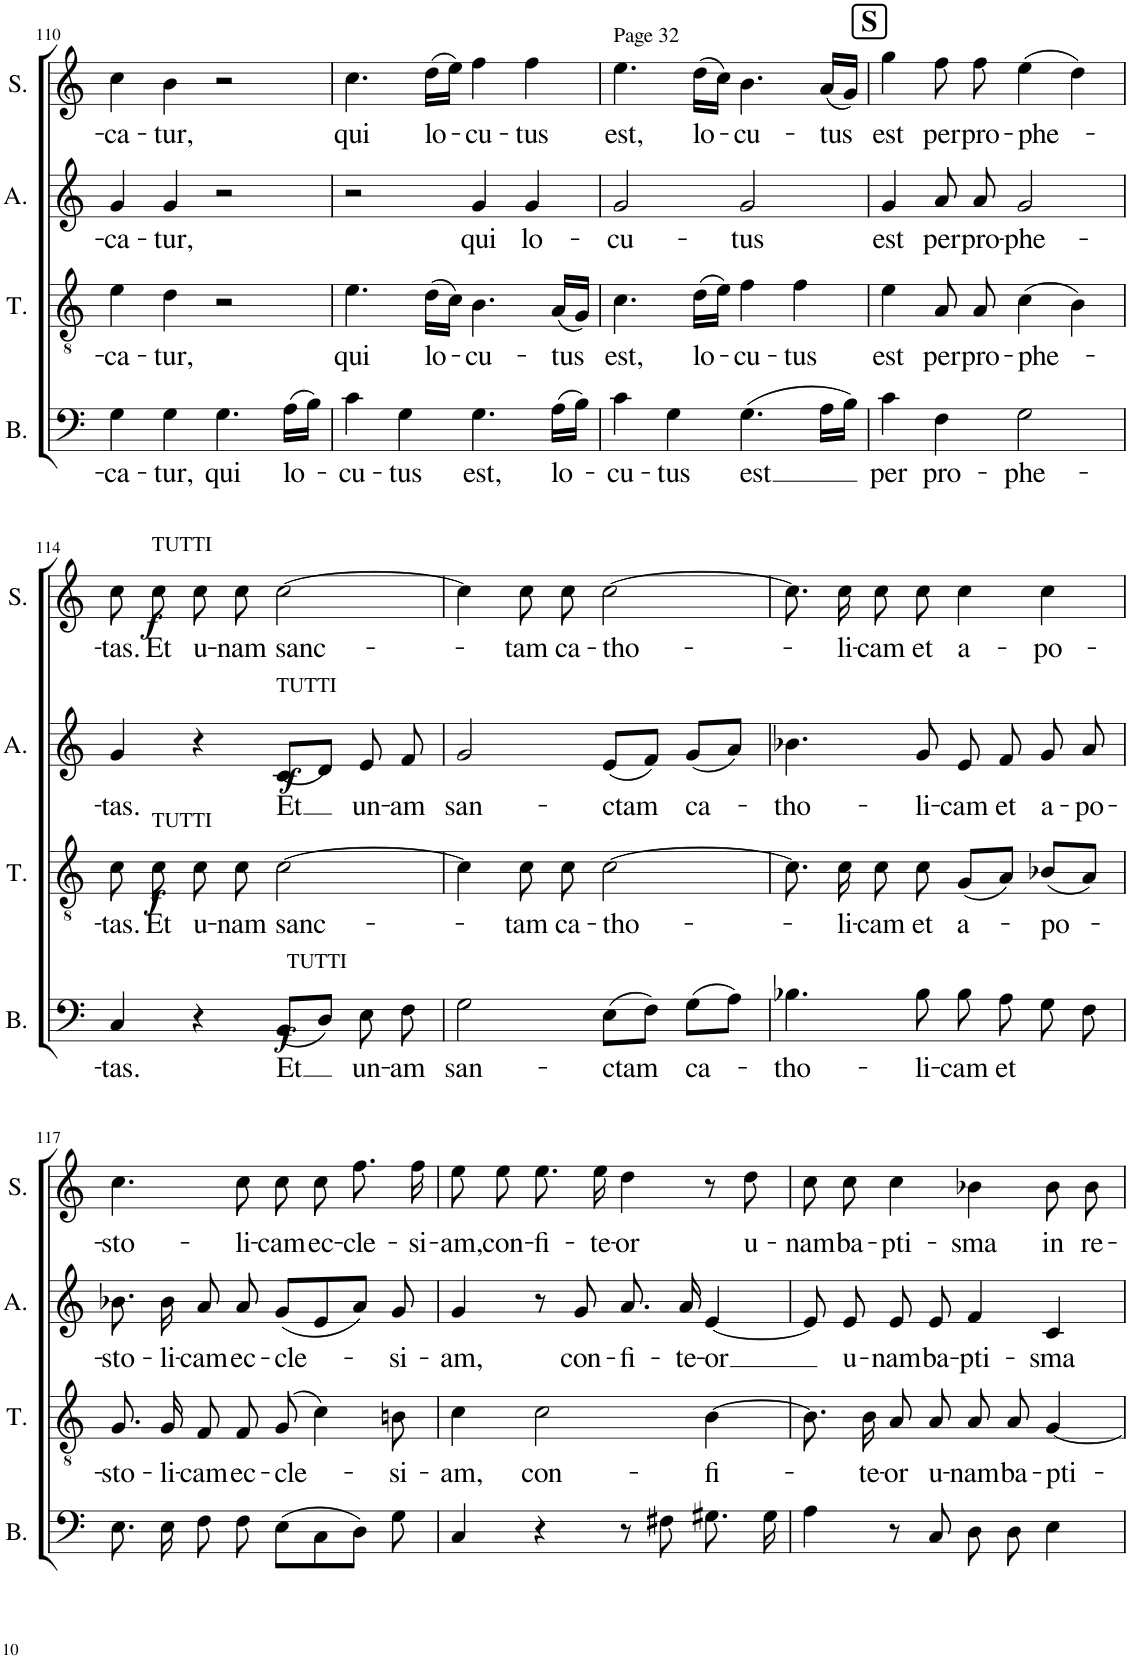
**kern	**text	**dynam	**kern	**text	**dynam	**kern	**text	**dynam	**kern	**text	**dynam
*part4	*part4	*part4	*part3	*part3	*part3	*part2	*part2	*part2	*part1	*part1	*part1
*staff4	*staff4	*staff4	*staff3	*staff3	*staff3	*staff2	*staff2	*staff2	*staff1	*staff1	*staff1
*I"Bass	*	*	*I"Tenor	*	*	*I"Alto	*	*	*I"Soprano	*	*
*I'B.	*	*	*I'T.	*	*	*I'A.	*	*	*I'S.	*	*
!!LO:PB:g=z
*clefF4	*	*	*clefGv2	*	*	*clefG2	*	*	*clefG2	*	*
*k[]	*	*	*k[]	*	*	*k[]	*	*	*k[]	*	*
*M4/4	*	*	*M4/4	*	*	*M4/4	*	*	*M4/4	*	*
*met(c)	*	*	*met(c)	*	*	*met(c)	*	*	*met(c)	*	*
=110	=110	=110	=110	=110	=110	=110	=110	=110	=110	=110	=110
!	!LO:LY:b	!	!	!LO:LY:b	!	!	!LO:LY:b	!	!	!LO:LY:b	!
4G\	-ca-	.	4e\	-ca-	.	4g/	-ca-	.	4cc\	-ca-	.
!	!LO:LY:b	!	!	!LO:LY:b	!	!	!LO:LY:b	!	!	!LO:LY:b	!
4G\	-tur,	.	4d\	-tur,	.	4g/	-tur,	.	4b\	-tur,	.
!	!LO:LY:b	!	!	!	!	!	!	!	!	!	!
4.G\	qui	.	2r	.	.	2r	.	.	2r	.	.
!	!LO:LY:b	!	!	!	!	!	!	!	!	!	!
(16A\LL	lo-	.	.	.	.	.	.	.	.	.	.
16B\JJ)	.	.	.	.	.	.	.	.	.	.	.
=111	=111	=111	=111	=111	=111	=111	=111	=111	=111	=111	=111
!	!LO:LY:b	!	!	!LO:LY:b	!	!	!	!	!	!LO:LY:b	!
4c\	-cu-	.	4.e\	qui	.	2r	.	.	4.cc\	qui	.
!	!LO:LY:b	!	!	!	!	!	!	!	!	!	!
4G\	-tus	.	.	.	.	.	.	.	.	.	.
!	!	!	!	!LO:LY:b	!	!	!	!	!	!LO:LY:b	!
.	.	.	(16d\LL	lo-	.	.	.	.	(16dd\LL	lo-	.
.	.	.	16c\JJ)	.	.	.	.	.	16ee\JJ)	.	.
!	!LO:LY:b	!	!	!LO:LY:b	!	!	!LO:LY:b	!	!	!LO:LY:b	!
4.G\	est,	.	4.B\	-cu-	.	4g/	qui	.	4ff\	-cu-	.
!	!	!	!	!	!	!	!LO:LY:b	!	!	!LO:LY:b	!
.	.	.	.	.	.	4g/	lo-	.	4ff\	-tus	.
!	!LO:LY:b	!	!	!LO:LY:b	!	!	!	!	!	!	!
(16A\LL	lo-	.	(16A/LL	-tus	.	.	.	.	.	.	.
16B\JJ)	.	.	16G/JJ)	.	.	.	.	.	.	.	.
=112	=112	=112	=112	=112	=112	=112	=112	=112	=112	=112	=112
!	!	!	!	!	!	!	!	!	!LO:TX:a:t=Page 32	!	!
!	!LO:LY:b	!	!	!LO:LY:b	!	!	!LO:LY:b	!	!	!LO:LY:b	!
4c\	-cu-	.	4.c\	est,	.	2g/	-cu-	.	4.ee\	est,	.
!	!LO:LY:b	!	!	!	!	!	!	!	!	!	!
4G\	-tus	.	.	.	.	.	.	.	.	.	.
!	!	!	!	!LO:LY:b	!	!	!	!	!	!LO:LY:b	!
.	.	.	(16d\LL	lo-	.	.	.	.	(16dd\LL	lo-	.
.	.	.	16e\JJ)	.	.	.	.	.	16cc\JJ)	.	.
!	!LO:LY:b	!	!	!LO:LY:b	!	!	!LO:LY:b	!	!	!LO:LY:b	!
(4.G\	est	.	4f\	-cu-	.	2g/	-tus	.	4.b\	-cu-	.
!	!	!	!	!LO:LY:b	!	!	!	!	!	!	!
.	.	.	4f\	-tus	.	.	.	.	.	.	.
!	!	!	!	!	!	!	!	!	!	!LO:LY:b	!
16A\LL	.	.	.	.	.	.	.	.	(16a/LL	-tus	.
16B\JJ)	.	.	.	.	.	.	.	.	16g/JJ)	.	.
!!LO:REH:place=s1:a:B:cj:fs=14:t=S
=113	=113	=113	=113	=113	=113	=113	=113	=113	=113	=113	=113
!	!LO:LY:b	!	!	!LO:LY:b	!	!	!LO:LY:b	!	!	!LO:LY:b	!
4c\	per	.	4e\	est	.	4g/	est	.	4gg\	est	.
!	!LO:LY:b	!	!	!LO:LY:b	!	!	!LO:LY:b	!	!	!LO:LY:b	!
4F\	pro-	.	8A/	per	.	8a/	per	.	8ff\	per	.
!	!	!	!	!LO:LY:b	!	!	!LO:LY:b	!	!	!LO:LY:b	!
.	.	.	8A/	pro-	.	8a/	pro-	.	8ff\	pro-	.
!	!LO:LY:b	!	!	!LO:LY:b	!	!	!LO:LY:b	!	!	!LO:LY:b	!
2G\	-phe-	.	(4c\	-phe-	.	2g/	-phe-	.	(4ee\	-phe-	.
.	.	.	4B\)	.	.	.	.	.	4dd\)	.	.
!!LO:LB:g=z
=114	=114	=114	=114	=114	=114	=114	=114	=114	=114	=114	=114
!	!LO:LY:b	!	!	!LO:LY:b	!	!	!LO:LY:b	!	!	!LO:LY:b	!
4C/	-tas.	.	8c\	-tas.	.	4g/	-tas.	.	8cc\	-tas.	.
!	!	!	!	!	!	!	!	!	!LO:TX:a:t=TUTTI	!	!
!	!	!	!LO:TX:a:t=TUTTI	!	!	!	!	!	!	!	!
!	!	!	!	!LO:LY:b	!LO:DY:b	!	!	!	!	!LO:LY:b	!LO:DY:b
.	.	.	8c\	Et	f	.	.	.	8cc\	Et	f
!	!	!	!	!LO:LY:b	!	!	!	!	!	!LO:LY:b	!
4r	.	.	8c\	u-	.	4r	.	.	8cc\	u-	.
!	!	!	!	!LO:LY:b	!	!	!	!	!	!LO:LY:b	!
.	.	.	8c\	-nam	.	.	.	.	8cc\	-nam	.
!	!	!	!	!	!	!LO:TX:a:t=TUTTI	!	!	!	!	!
!LO:TX:a:t=TUTTI	!	!	!	!	!	!	!	!	!	!	!
!	!LO:LY:b	!LO:DY:b	!	!LO:LY:b	!	!	!LO:LY:b	!LO:DY:b	!	!LO:LY:b	!
(8BB/L	Et	f	[2c\	sanc-	.	(8c/L	Et	f	[2cc\	sanc-	.
8D/J)	.	.	.	.	.	8d/J)	.	.	.	.	.
!	!LO:LY:b	!	!	!	!	!	!LO:LY:b	!	!	!	!
8E\	un-	.	.	.	.	8e/	un-	.	.	.	.
!	!LO:LY:b	!	!	!	!	!	!LO:LY:b	!	!	!	!
8F\	-am	.	.	.	.	8f/	-am	.	.	.	.
=115	=115	=115	=115	=115	=115	=115	=115	=115	=115	=115	=115
!	!LO:LY:b	!	!	!	!	!	!LO:LY:b	!	!	!	!
2G\	san-	.	4c\]	.	.	2g/	san-	.	4cc\]	.	.
!	!	!	!	!LO:LY:b	!	!	!	!	!	!LO:LY:b	!
.	.	.	8c\	-tam	.	.	.	.	8cc\	-tam	.
!	!	!	!	!LO:LY:b	!	!	!	!	!	!LO:LY:b	!
.	.	.	8c\	ca-	.	.	.	.	8cc\	ca-	.
!	!LO:LY:b	!	!	!LO:LY:b	!	!	!LO:LY:b	!	!	!LO:LY:b	!
(8E\L	-ctam	.	[2c\	-tho-	.	(8e/L	-ctam	.	[2cc\	-tho-	.
8F\J)	.	.	.	.	.	8f/J)	.	.	.	.	.
!	!LO:LY:b	!	!	!	!	!	!LO:LY:b	!	!	!	!
(8G\L	ca-	.	.	.	.	(8g/L	ca-	.	.	.	.
8A\J)	.	.	.	.	.	8a/J)	.	.	.	.	.
=116	=116	=116	=116	=116	=116	=116	=116	=116	=116	=116	=116
!	!LO:LY:b	!	!	!	!	!	!LO:LY:b	!	!	!	!
4.B-X\	-tho-	.	8.c\]	.	.	4.b-X\	-tho-	.	8.cc\]	.	.
!	!	!	!	!LO:LY:b	!	!	!	!	!	!LO:LY:b	!
.	.	.	16c\	-li-	.	.	.	.	16cc\	-li-	.
!	!	!	!	!LO:LY:b	!	!	!	!	!	!LO:LY:b	!
.	.	.	8c\	-cam	.	.	.	.	8cc\	-cam	.
!	!LO:LY:b	!	!	!LO:LY:b	!	!	!LO:LY:b	!	!	!LO:LY:b	!
8B-\	-li-	.	8c\	et	.	8g/	-li-	.	8cc\	et	.
!	!LO:LY:b	!	!	!LO:LY:b	!	!	!LO:LY:b	!	!	!LO:LY:b	!
8B-\	-cam	.	(8G/L	a-	.	8e/	-cam	.	4cc\	a-	.
!	!LO:LY:b	!	!	!	!	!	!LO:LY:b	!	!	!	!
8A\	et	.	8A/J)	.	.	8f/	et	.	.	.	.
!	!	!	!	!LO:LY:b	!	!	!LO:LY:b	!	!	!LO:LY:b	!
8G\	.	.	(8B-X/L	-po-	.	8g/	a-	.	4cc\	-po-	.
!	!	!	!	!	!	!	!LO:LY:b	!	!	!	!
8F\	.	.	8A/J)	.	.	8a/	-po-	.	.	.	.
!!LO:LB:g=z
=117	=117	=117	=117	=117	=117	=117	=117	=117	=117	=117	=117
!	!	!	!	!LO:LY:b	!	!	!LO:LY:b	!	!	!LO:LY:b	!
8.E\	.	.	8.G/	-sto-	.	8.b-X\	-sto-	.	4.cc\	-sto-	.
!	!	!	!	!LO:LY:b	!	!	!LO:LY:b	!	!	!	!
16E\	.	.	16G/	-li-	.	16b-\	-li-	.	.	.	.
!	!	!	!	!LO:LY:b	!	!	!LO:LY:b	!	!	!	!
8F\	.	.	8F/	-cam	.	8a/	-cam	.	.	.	.
!	!	!	!	!LO:LY:b	!	!	!LO:LY:b	!	!	!LO:LY:b	!
8F\	.	.	8F/	ec-	.	8a/	ec-	.	8cc\	-li-	.
!	!	!	!	!LO:LY:b	!	!	!LO:LY:b	!	!	!LO:LY:b	!
(8E\L	.	.	(8G/	-cle-	.	(8g/L	-cle-	.	8cc\	-cam	.
!	!	!	!	!	!	!	!	!	!	!LO:LY:b	!
8C\	.	.	4c\)	.	.	8e/	.	.	8cc\	ec-	.
!	!	!	!	!	!	!	!	!	!	!LO:LY:b	!
8D\J)	.	.	.	.	.	8a/J)	.	.	8.ff\	-cle-	.
!	!	!	!	!LO:LY:b	!	!	!LO:LY:b	!	!	!	!
8G\	.	.	8Bn\	-si-	.	8g/	-si-	.	.	.	.
!	!	!	!	!	!	!	!	!	!	!LO:LY:b	!
.	.	.	.	.	.	.	.	.	16ff\	-si-	.
=118	=118	=118	=118	=118	=118	=118	=118	=118	=118	=118	=118
!	!	!	!	!LO:LY:b	!	!	!LO:LY:b	!	!	!LO:LY:b	!
4C/	.	.	4c\	-am,	.	4g/	-am,	.	8ee\	-am,	.
!	!	!	!	!	!	!	!	!	!	!LO:LY:b	!
.	.	.	.	.	.	.	.	.	8ee\	con-	.
!	!	!	!	!LO:LY:b	!	!	!	!	!	!LO:LY:b	!
4r	.	.	2c\	con-	.	8r	.	.	8.ee\	-fi-	.
!	!	!	!	!	!	!	!LO:LY:b	!	!	!	!
.	.	.	.	.	.	8g/	con-	.	.	.	.
!	!	!	!	!	!	!	!	!	!	!LO:LY:b	!
.	.	.	.	.	.	.	.	.	16ee\	-te-	.
!	!	!	!	!	!	!	!LO:LY:b	!	!	!LO:LY:b	!
8r	.	.	.	.	.	8.a/	-fi-	.	4dd\	-or	.
8F#X\	.	.	.	.	.	.	.	.	.	.	.
!	!	!	!	!	!	!	!LO:LY:b	!	!	!	!
.	.	.	.	.	.	16a/	-te-	.	.	.	.
!	!	!	!	!LO:LY:b	!	!	!LO:LY:b	!	!	!	!
8.G#X\	.	.	[4B\	-fi-	.	[4e/	-or	.	8r	.	.
!	!	!	!	!	!	!	!	!	!	!LO:LY:b	!
.	.	.	.	.	.	.	.	.	8dd\	u-	.
16G#\	.	.	.	.	.	.	.	.	.	.	.
=119	=119	=119	=119	=119	=119	=119	=119	=119	=119	=119	=119
!	!	!	!	!	!	!	!	!	!	!LO:LY:b	!
4A\	.	.	8.B\]	.	.	8e/]	.	.	8cc\	-nam	.
!	!	!	!	!	!	!	!LO:LY:b	!	!	!LO:LY:b	!
.	.	.	.	.	.	8e/	u-	.	8cc\	ba-	.
!	!	!	!	!LO:LY:b	!	!	!	!	!	!	!
.	.	.	16B\	-te-	.	.	.	.	.	.	.
!	!	!	!	!LO:LY:b	!	!	!LO:LY:b	!	!	!LO:LY:b	!
8r	.	.	8A/	-or	.	8e/	-nam	.	4cc\	-pti-	.
!	!	!	!	!LO:LY:b	!	!	!LO:LY:b	!	!	!	!
8C/	.	.	8A/	u-	.	8e/	ba-	.	.	.	.
!	!	!	!	!LO:LY:b	!	!	!LO:LY:b	!	!	!LO:LY:b	!
8D\	.	.	8A/	-nam	.	4f/	-pti-	.	4b-X\	-sma	.
!	!	!	!	!LO:LY:b	!	!	!	!	!	!	!
8D\	.	.	8A/	ba-	.	.	.	.	.	.	.
!	!	!	!	!LO:LY:b	!	!	!LO:LY:b	!	!	!LO:LY:b	!
4E\	.	.	[4G/	-pti-	.	4c/	-sma	.	8b-\	in	.
!	!	!	!	!	!	!	!	!	!	!LO:LY:b	!
.	.	.	.	.	.	.	.	.	8b-\	re-	.
=	=	=	=	=	=	=	=	=	=	=	=
*-	*-	*-	*-	*-	*-	*-	*-	*-	*-	*-	*-
